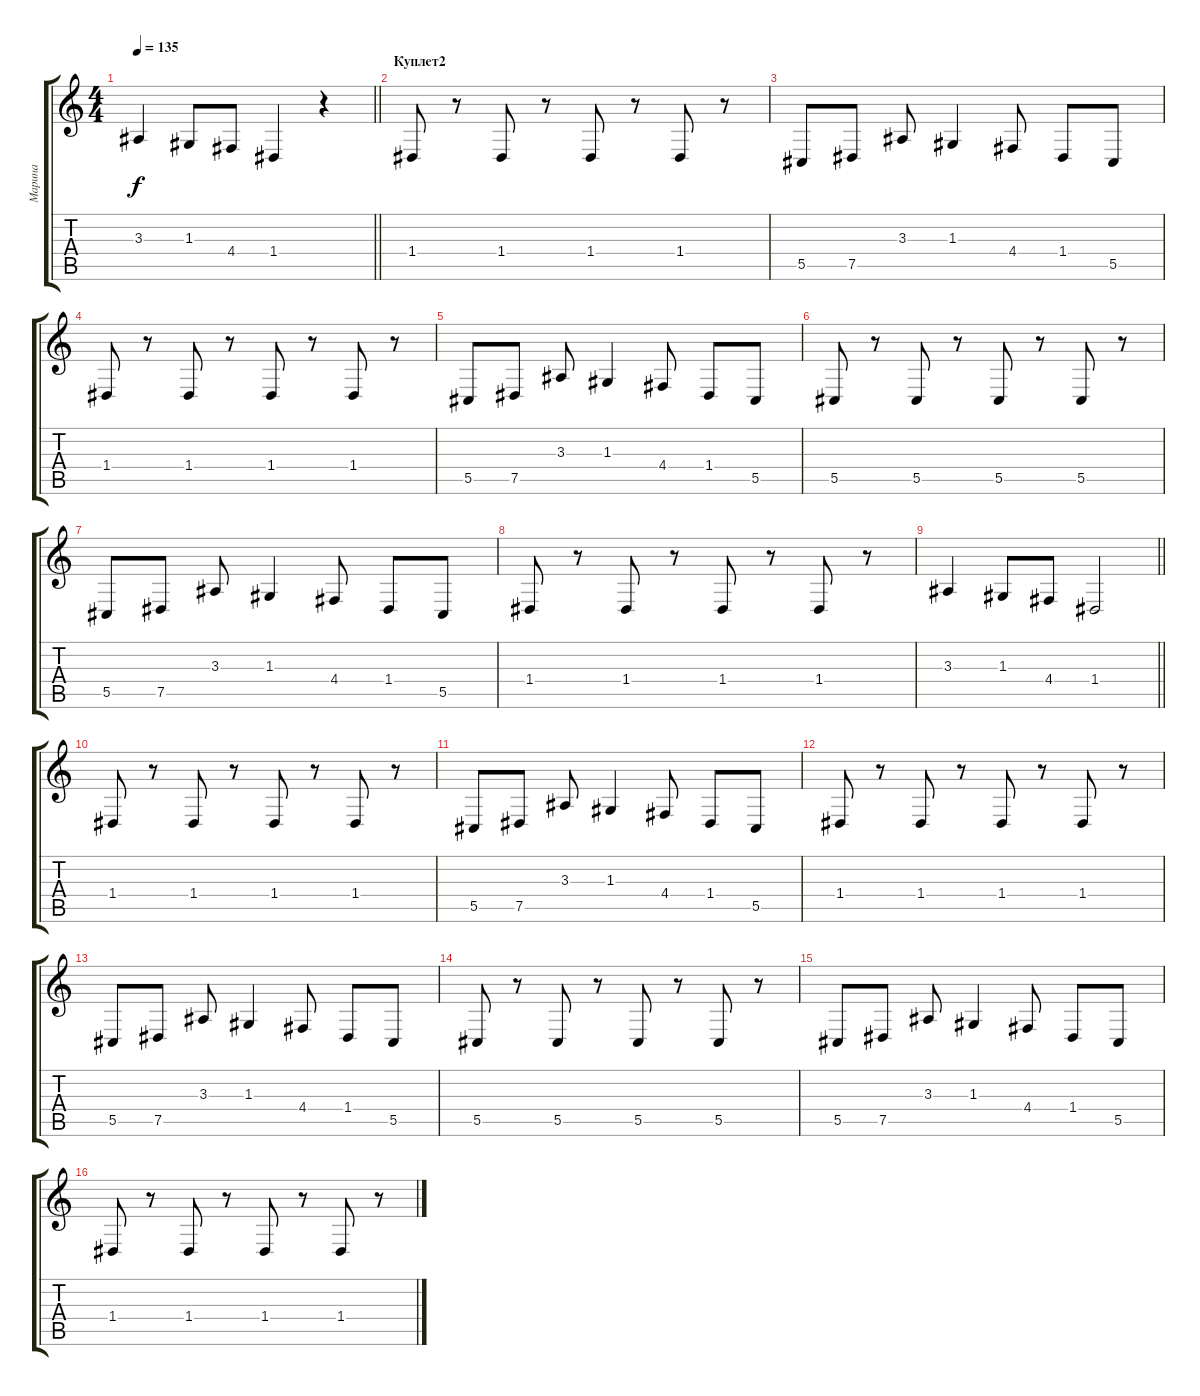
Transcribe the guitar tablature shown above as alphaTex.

\track ("Марина" "Марина") {instrument stringensemble1}
\staff {score tabs}
\tuning (E4 B3 G3 D3 Ab2 Db2) {hide}
\ts (4 4)
\tempo 135
\clef g2
\barLineRight lightlight
\ks c
3.3.4{dy f} 1.3.8 4.4.8 1.4.4 r.4 |
\section ("" "Куплет2")
1.4.8 r.8 1.4.8 r.8 1.4.8 r.8 1.4.8 r.8 |
5.5.8 7.5.8 3.3.8 1.3.4 4.4.8 1.4.8 5.5.8 |
1.4.8 r.8 1.4.8 r.8 1.4.8 r.8 1.4.8 r.8 |
5.5.8 7.5.8 3.3.8 1.3.4 4.4.8 1.4.8 5.5.8 |
5.5.8 r.8 5.5.8 r.8 5.5.8 r.8 5.5.8 r.8 |
5.5.8 7.5.8 3.3.8 1.3.4 4.4.8 1.4.8 5.5.8 |
1.4.8 r.8 1.4.8 r.8 1.4.8 r.8 1.4.8 r.8 |
\barLineRight lightlight
3.3.4 1.3.8 4.4.8 1.4.2 |
1.4.8 r.8 1.4.8 r.8 1.4.8 r.8 1.4.8 r.8 |
5.5.8 7.5.8 3.3.8 1.3.4 4.4.8 1.4.8 5.5.8 |
1.4.8 r.8 1.4.8 r.8 1.4.8 r.8 1.4.8 r.8 |
5.5.8 7.5.8 3.3.8 1.3.4 4.4.8 1.4.8 5.5.8 |
5.5.8 r.8 5.5.8 r.8 5.5.8 r.8 5.5.8 r.8 |
5.5.8 7.5.8 3.3.8 1.3.4 4.4.8 1.4.8 5.5.8 |
1.4.8 r.8 1.4.8 r.8 1.4.8 r.8 1.4.8 r.8
